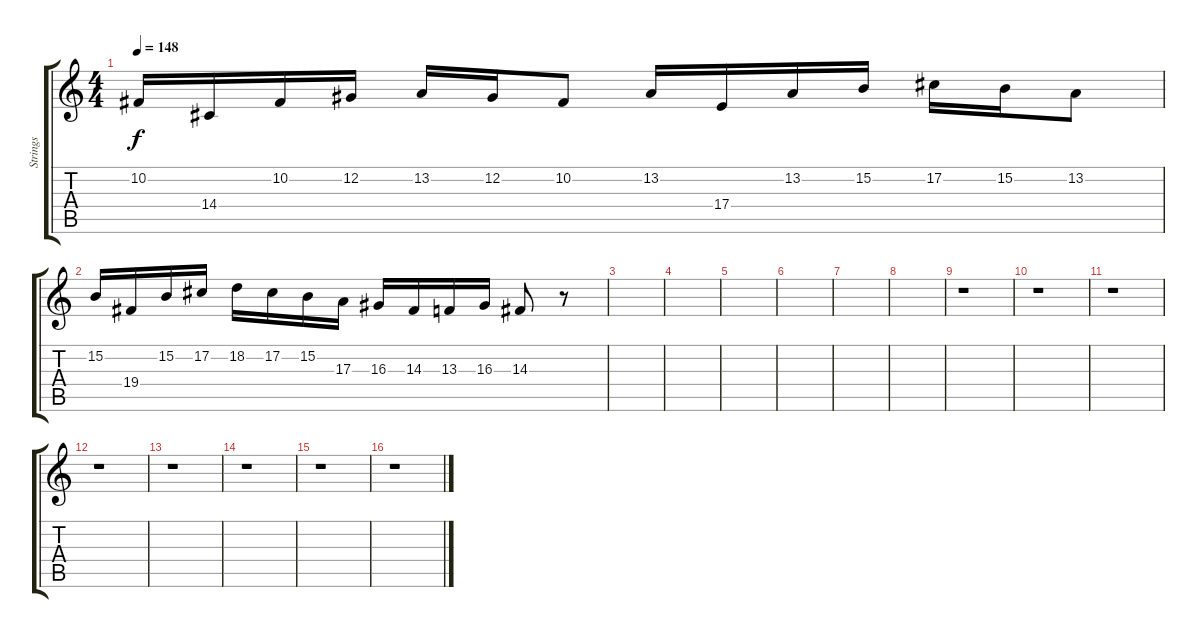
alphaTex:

\track ("Strings" "Strings") {instrument stringensemble1}
\staff {score tabs}
\tuning (Db4 Ab3 E3 B2 Gb2 Db2) {hide}
\ts (4 4)
\tempo 148
\clef g2
\ks c
10.2.16{dy f} 14.4.16 10.2.16 12.2.16 13.2.16 12.2.16 10.2.8 13.2.16 17.4.16 13.2.16 15.2.16 17.2.16 15.2.16 13.2.8 |
15.2.16 19.4.16 15.2.16 17.2.16 18.2.16 17.2.16 15.2.16 17.3.16 16.3.16 14.3.16 13.3.16 16.3.16 14.3.8 r.8 |
|
|
|
|
|
|
r.1 |
r.1 |
r.1 |
r.1 |
r.1 |
r.1 |
r.1 |
r.1
